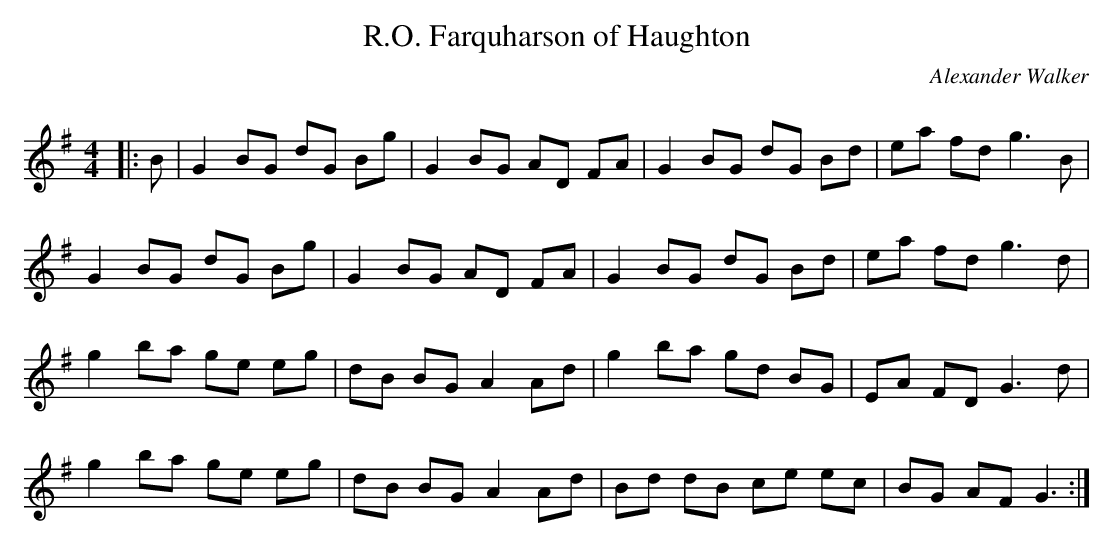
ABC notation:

X:1
T: R.O. Farquharson of Haughton
C:Alexander Walker
Q: 232
K:G
M:4/4
L:1/8
|:B|G2 BG dG Bg|G2 BG AD FA|G2 BG dG Bd|ea fd g3B|
G2 BG dG Bg|G2 BG AD FA|G2 BG dG Bd|ea fd g3d|
g2 ba ge eg|dB BG A2 Ad|g2 ba gd BG|EA FD G3d|
g2 ba ge eg|dB BG A2 Ad|Bd dB ce ec|BG AF G3:|
